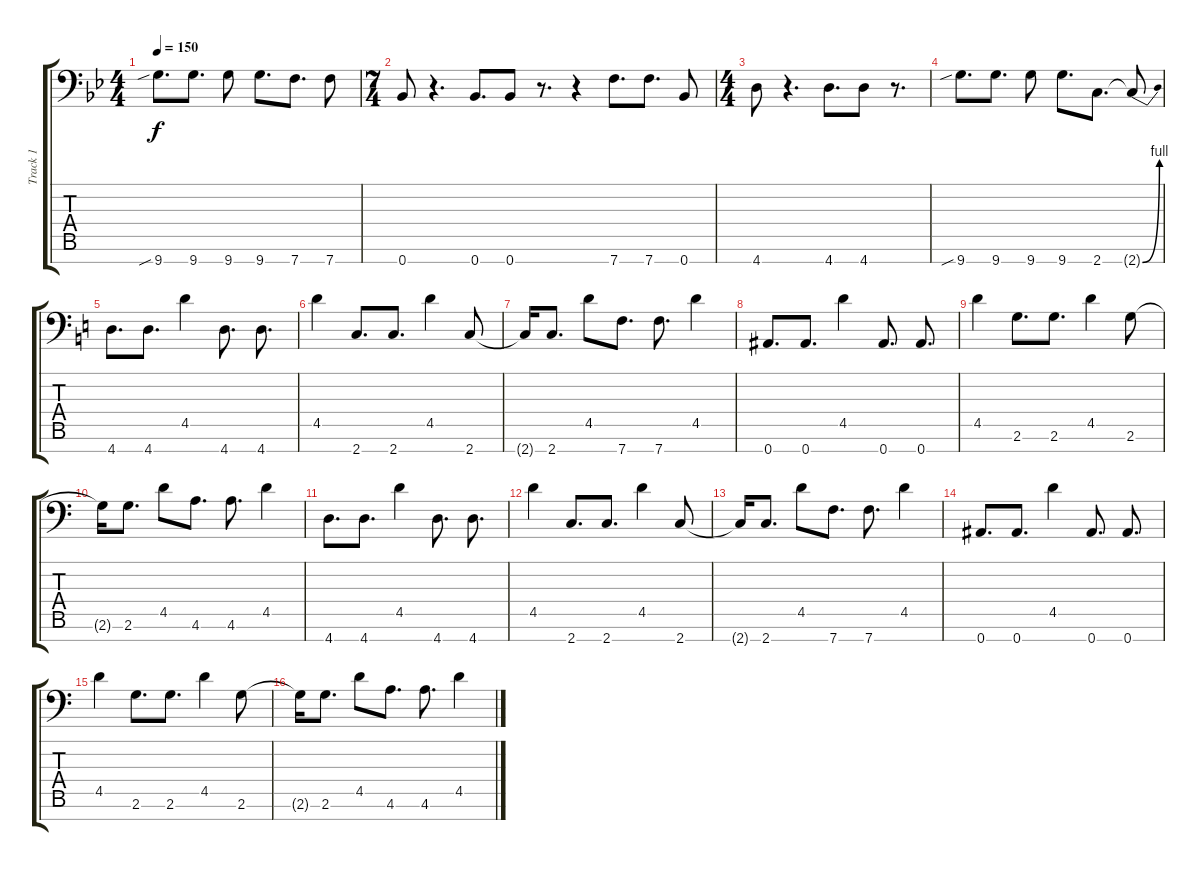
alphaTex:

\track ("Track 1" "Track 1") {instrument distortionguitar}
\staff {score tabs}
\tuning (Eb4 Bb3 F3 Eb3 Bb2 F2 Bb1) {hide}
\ts (4 4)
\tempo 150
\clef f4
\ks bb
9.7{sib}.8{d dy f} 9.7.8{d} 9.7.8 9.7.8{d} 7.7.8{d} 7.7.8 |
\ts (7 4)
0.7.8 r.4{d} 0.7.8{d} 0.7.8 r.8{d} r.4 7.7.8{d} 7.7.8{d} 0.7.8 |
\ts (4 4)
4.7.8 r.4{d} 4.7.8{d} 4.7.8 r.8{d} |
9.7{sib}.8{d} 9.7.8{d} 9.7.8 9.7.8{d} 2.7.8{d} 2.7{be (bend 0 0 60 4) t}.8 |
\ks c
4.7.8{d} 4.7.8{d} 4.5.4 4.7.8{d} 4.7.8{d} |
4.5.4 2.7.8{d} 2.7.8{d} 4.5.4 2.7.8 |
2.7{t}.16 2.7.8{d} 4.5.8 7.7.8{d} 7.7.8{d} 4.5.4 |
0.7.8{d} 0.7.8{d} 4.5.4 0.7.8{d} 0.7.8{d} |
4.5.4 2.6.8{d} 2.6.8{d} 4.5.4 2.6.8 |
2.6{t}.16 2.6.8{d} 4.5.8 4.6.8{d} 4.6.8{d} 4.5.4 |
4.7.8{d} 4.7.8{d} 4.5.4 4.7.8{d} 4.7.8{d} |
4.5.4 2.7.8{d} 2.7.8{d} 4.5.4 2.7.8 |
2.7{t}.16 2.7.8{d} 4.5.8 7.7.8{d} 7.7.8{d} 4.5.4 |
0.7.8{d} 0.7.8{d} 4.5.4 0.7.8{d} 0.7.8{d} |
4.5.4 2.6.8{d} 2.6.8{d} 4.5.4 2.6.8 |
2.6{t}.16 2.6.8{d} 4.5.8 4.6.8{d} 4.6.8{d} 4.5.4
